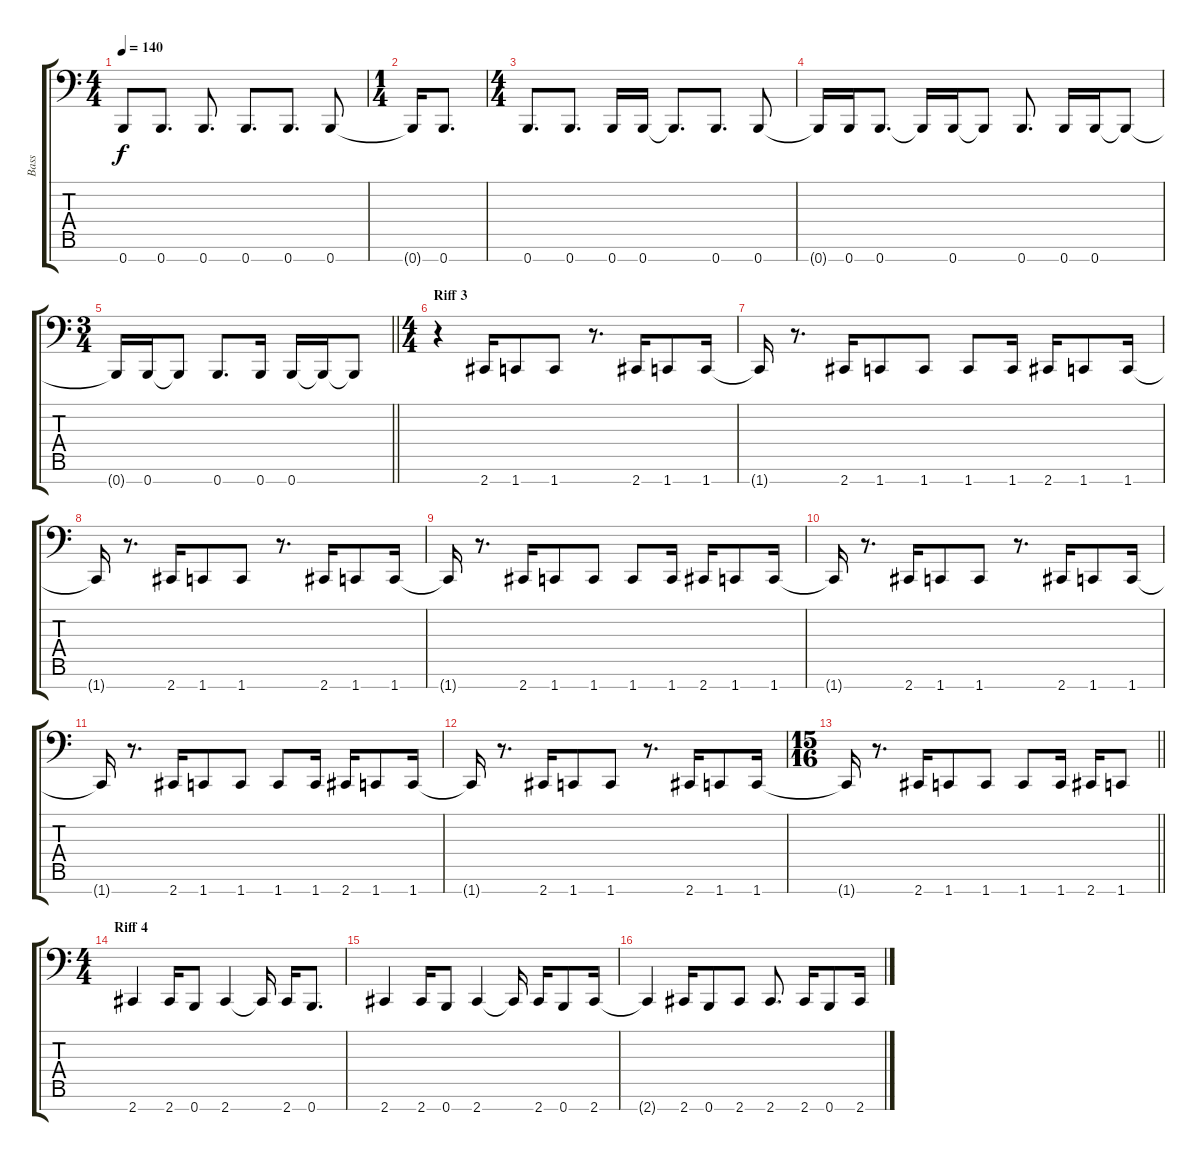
\track ("Bass" "Bass") {instrument electricbassfinger}
\staff {score tabs}
\tuning (E3 B2 G2 D2 A1 E1 B0) {hide}
\ts (4 4)
\tempo 140
\clef f4
\ks c
0.7{t}.8{dy f} 0.7.8{d} 0.7.8{d} 0.7.8{d} 0.7.8{d} 0.7.8 |
\ts (1 4)
0.7{t}.16 0.7.8{d} |
\ts (4 4)
0.7.8{d} 0.7.8{d} 0.7.16 0.7.16 0.7{t}.8{d} 0.7.8{d} 0.7.8 |
0.7{t}.16 0.7.16 0.7.8{d} 0.7{t}.16 0.7.16 0.7{t}.8 0.7.8{d} 0.7.16 0.7.16 0.7{t}.8 |
\ts (3 4)
\barLineRight lightlight
0.7{t}.16 0.7.16 0.7{t}.8 0.7.8{d} 0.7.16 0.7.16 0.7{t}.16 0.7{t}.8 |
\ts (4 4)
\section ("" "Riff 3")
r.4 2.7.16 1.7.8 1.7.8 r.8{d} 2.7.16 1.7.8 1.7.16 |
1.7{t}.16 r.8{d} 2.7.16 1.7.8 1.7.8 1.7.8 1.7.16 2.7.16 1.7.8 1.7.16 |
1.7{t}.16 r.8{d} 2.7.16 1.7.8 1.7.8 r.8{d} 2.7.16 1.7.8 1.7.16 |
1.7{t}.16 r.8{d} 2.7.16 1.7.8 1.7.8 1.7.8 1.7.16 2.7.16 1.7.8 1.7.16 |
1.7{t}.16 r.8{d} 2.7.16 1.7.8 1.7.8 r.8{d} 2.7.16 1.7.8 1.7.16 |
1.7{t}.16 r.8{d} 2.7.16 1.7.8 1.7.8 1.7.8 1.7.16 2.7.16 1.7.8 1.7.16 |
1.7{t}.16 r.8{d} 2.7.16 1.7.8 1.7.8 r.8{d} 2.7.16 1.7.8 1.7.16 |
\ts (15 16)
\barLineRight lightlight
1.7{t}.16 r.8{d} 2.7.16 1.7.8 1.7.8 1.7.8 1.7.16 2.7.16 1.7.8 |
\ts (4 4)
\section ("" "Riff 4")
2.7.4 2.7.16 0.7.8 2.7.4 2.7{t}.16 2.7.16 0.7.8{d} |
2.7.4 2.7.16 0.7.8 2.7.4 2.7{t}.16 2.7.16 0.7.8 2.7.16 |
2.7{t}.4 2.7.16 0.7.8 2.7.8 2.7.8{d} 2.7.16 0.7.8 2.7.16
